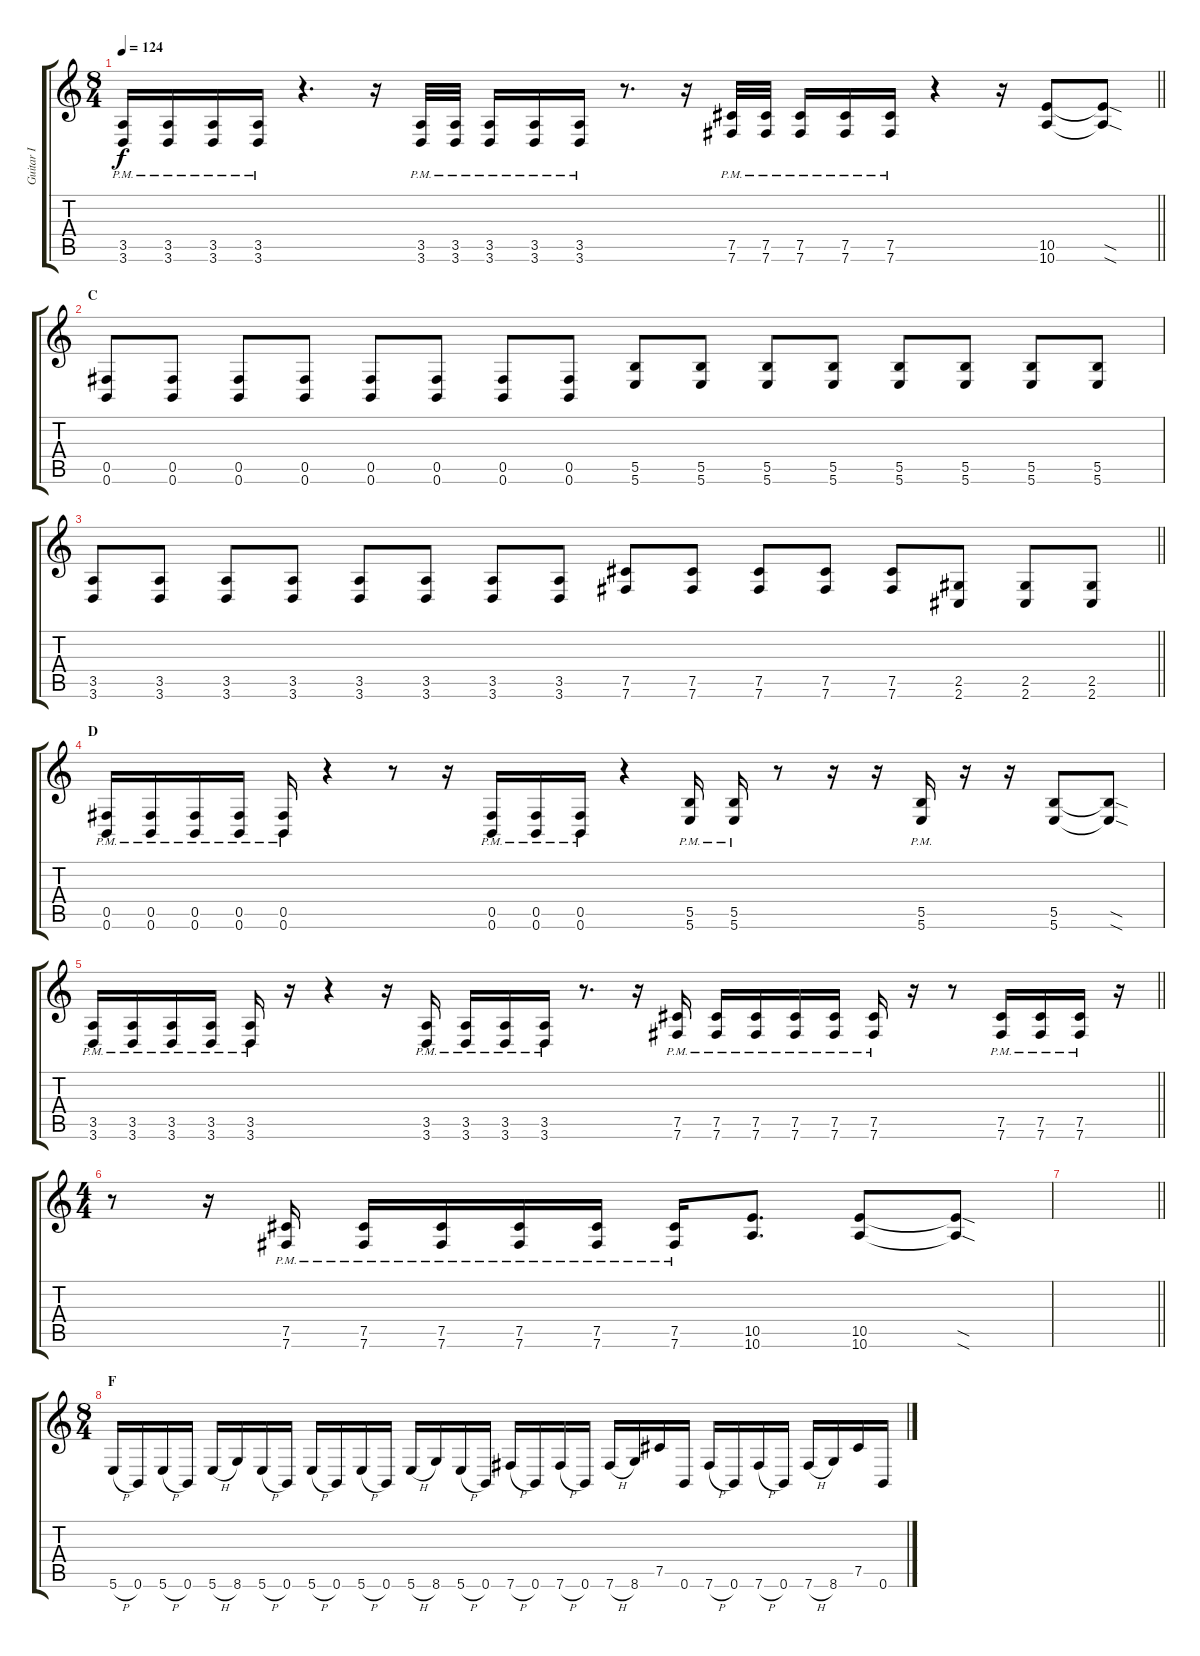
\track ("Guitar I" "Guitar I") {instrument distortionguitar}
\staff {score tabs}
\tuning (Db4 Ab3 E3 B2 Gb2 B1) {hide}
\ts (8 4)
\tempo 124
\clef g2
\barLineRight lightlight
\ks c
(3.5{pm} 3.6{pm}).16{dy f} (3.5{pm} 3.6{pm}).16 (3.5{pm} 3.6{pm}).16 (3.5{pm} 3.6{pm}).16 r.4{d} r.16 (3.5{pm} 3.6{pm}).32 (3.5{pm} 3.6{pm}).32 (3.5{pm} 3.6{pm}).16 (3.5{pm} 3.6{pm}).16 (3.5{pm} 3.6{pm}).16 r.8{d} r.16 (7.5{pm} 7.6{pm}).32 (7.5{pm} 7.6{pm}).32 (7.5{pm} 7.6{pm}).16 (7.5{pm} 7.6{pm}).16 (7.5{pm} 7.6{pm}).16 r.4 r.16 (10.5 10.6).8 (10.5{sod t} 10.6{sod t}).8 |
\section ("" "C")
(0.5 0.6).8 (0.5 0.6).8 (0.5 0.6).8 (0.5 0.6).8 (0.5 0.6).8 (0.5 0.6).8 (0.5 0.6).8 (0.5 0.6).8 (5.5 5.6).8 (5.5 5.6).8 (5.5 5.6).8 (5.5 5.6).8 (5.5 5.6).8 (5.5 5.6).8 (5.5 5.6).8 (5.5 5.6).8 |
\barLineRight lightlight
(3.5 3.6).8 (3.5 3.6).8 (3.5 3.6).8 (3.5 3.6).8 (3.5 3.6).8 (3.5 3.6).8 (3.5 3.6).8 (3.5 3.6).8 (7.5 7.6).8 (7.5 7.6).8 (7.5 7.6).8 (7.5 7.6).8 (7.5 7.6).8 (2.5 2.6).8 (2.5 2.6).8 (2.5 2.6).8 |
\section ("" "D")
(0.5{pm} 0.6{pm}).16 (0.5{pm} 0.6{pm}).16 (0.5{pm} 0.6{pm}).16 (0.5{pm} 0.6{pm}).16 (0.5{pm} 0.6{pm}).16 r.4 r.8 r.16 (0.5{pm} 0.6{pm}).16 (0.5{pm} 0.6{pm}).16 (0.5{pm} 0.6{pm}).16 r.4 (5.5{pm} 5.6{pm}).16 (5.5{pm} 5.6{pm}).16 r.8 r.16 r.16 (5.5{pm} 5.6{pm}).16 r.16 r.16 (5.5 5.6).8 (5.5{sod t} 5.6{sod t}).8 |
\barLineRight lightlight
(3.5{pm} 3.6{pm}).16 (3.5{pm} 3.6{pm}).16 (3.5{pm} 3.6{pm}).16 (3.5{pm} 3.6{pm}).16 (3.5{pm} 3.6{pm}).16 r.16 r.4 r.16 (3.5{pm} 3.6{pm}).16 (3.5{pm} 3.6{pm}).16 (3.5{pm} 3.6{pm}).16 (3.5{pm} 3.6{pm}).16 r.8{d} r.16 (7.5{pm} 7.6{pm}).16 (7.5{pm} 7.6{pm}).16 (7.5{pm} 7.6{pm}).16 (7.5{pm} 7.6{pm}).16 (7.5{pm} 7.6{pm}).16 (7.5{pm} 7.6{pm}).16 r.16 r.8 (7.5{pm} 7.6{pm}).16 (7.5{pm} 7.6{pm}).16 (7.5{pm} 7.6{pm}).16 r.16 |
\ts (4 4)
r.8 r.16 (7.5{pm} 7.6{pm}).16 (7.5{pm} 7.6{pm}).16 (7.5{pm} 7.6{pm}).16 (7.5{pm} 7.6{pm}).16 (7.5{pm} 7.6{pm}).16 (7.5{pm} 7.6{pm}).16 (10.5 10.6).8{d} (10.5 10.6).8 (10.5{sod t} 10.6{sod t}).8 |
\barLineRight lightlight
|
\ts (8 4)
\section ("" "F")
5.6{h}.16 0.6.16 5.6{h}.16 0.6.16 5.6{h}.16 8.6.16 5.6{h}.16 0.6.16 5.6{h}.16 0.6.16 5.6{h}.16 0.6.16 5.6{h}.16 8.6.16 5.6{h}.16 0.6.16 7.6{h}.16 0.6.16 7.6{h}.16 0.6.16 7.6{h}.16 8.6.16 7.5.16 0.6.16 7.6{h}.16 0.6.16 7.6{h}.16 0.6.16 7.6{h}.16 8.6.16 7.5.16 0.6.16
